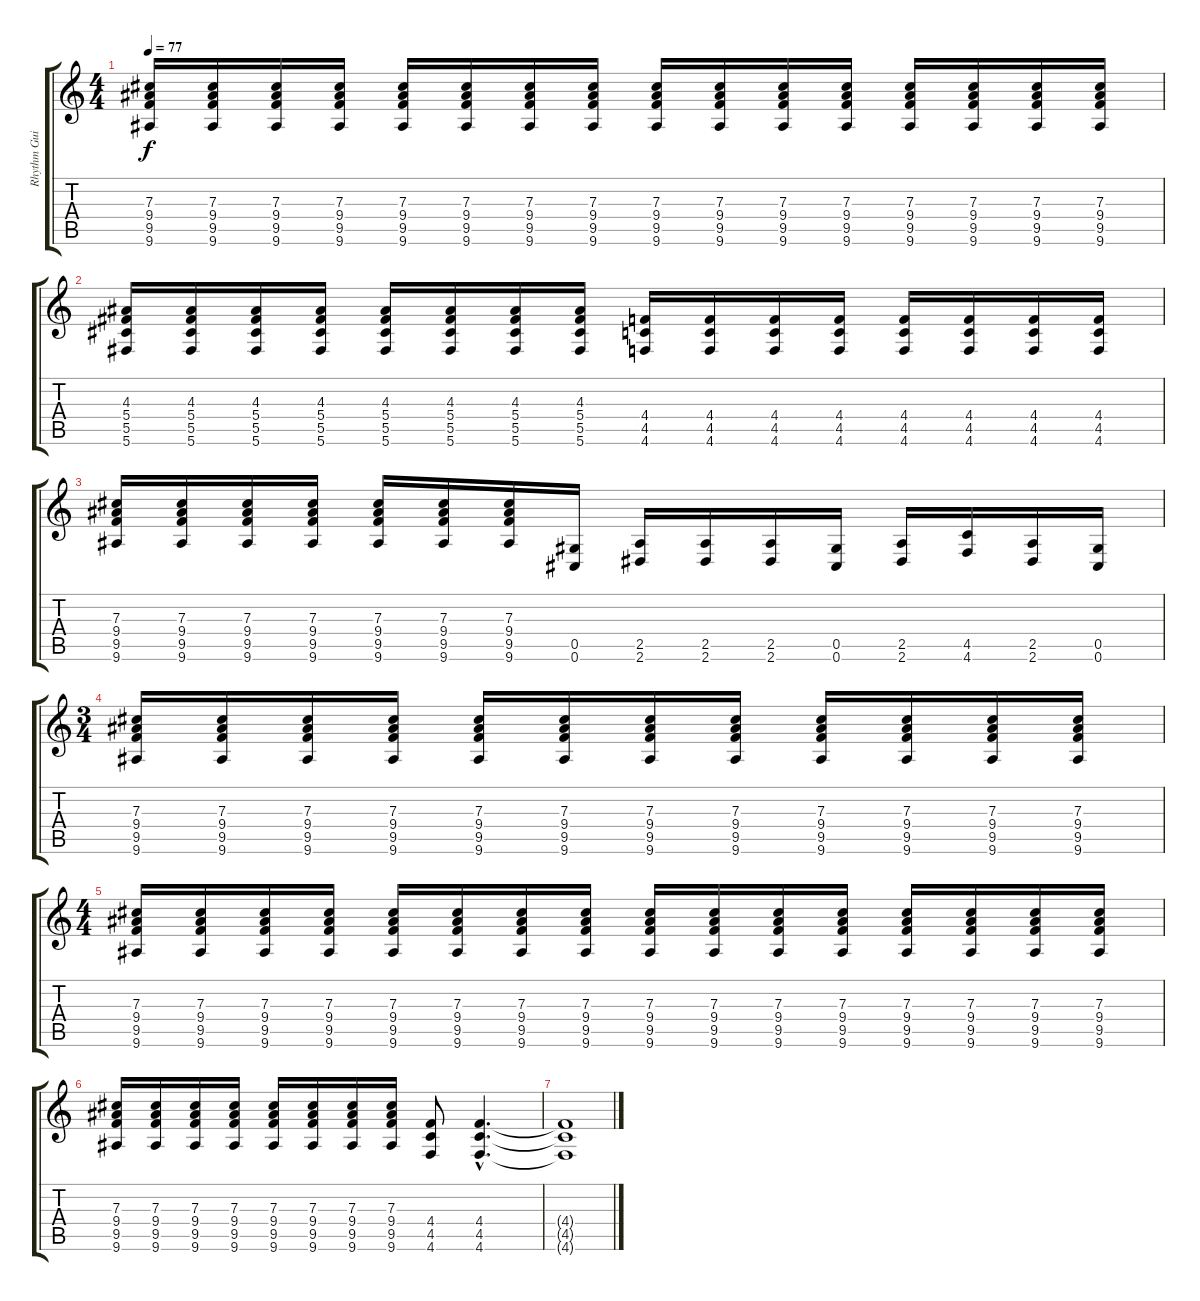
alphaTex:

\track ("Rhythm Guitar" "Rhythm Gui") {instrument overdrivenguitar}
\staff {score tabs}
\tuning (Eb4 Bb3 Gb3 Db3 Ab2 Db2) {hide}
\ts (4 4)
\tempo 77
\clef g2
\ks c
(7.3 9.4 9.5 9.6).16{dy f} (7.3 9.4 9.5 9.6).16 (7.3 9.4 9.5 9.6).16 (7.3 9.4 9.5 9.6).16 (7.3 9.4 9.5 9.6).16 (7.3 9.4 9.5 9.6).16 (7.3 9.4 9.5 9.6).16 (7.3 9.4 9.5 9.6).16 (7.3 9.4 9.5 9.6).16 (7.3 9.4 9.5 9.6).16 (7.3 9.4 9.5 9.6).16 (7.3 9.4 9.5 9.6).16 (7.3 9.4 9.5 9.6).16 (7.3 9.4 9.5 9.6).16 (7.3 9.4 9.5 9.6).16 (7.3 9.4 9.5 9.6).16 |
(4.3 5.4 5.5 5.6).16 (4.3 5.4 5.5 5.6).16 (4.3 5.4 5.5 5.6).16 (4.3 5.4 5.5 5.6).16 (4.3 5.4 5.5 5.6).16 (4.3 5.4 5.5 5.6).16 (4.3 5.4 5.5 5.6).16 (4.3 5.4 5.5 5.6).16 (4.4 4.5 4.6).16 (4.4 4.5 4.6).16 (4.4 4.5 4.6).16 (4.4 4.5 4.6).16 (4.4 4.5 4.6).16 (4.4 4.5 4.6).16 (4.4 4.5 4.6).16 (4.4 4.5 4.6).16 |
(7.3 9.4 9.5 9.6).16 (7.3 9.4 9.5 9.6).16 (7.3 9.4 9.5 9.6).16 (7.3 9.4 9.5 9.6).16 (7.3 9.4 9.5 9.6).16 (7.3 9.4 9.5 9.6).16 (7.3 9.4 9.5 9.6).16 (0.5 0.6).16 (2.5 2.6).16 (2.5 2.6).16 (2.5 2.6).16 (0.5 0.6).16 (2.5 2.6).16 (4.5 4.6).16 (2.5 2.6).16 (0.5 0.6).16 |
\ts (3 4)
(7.3 9.4 9.5 9.6).16 (7.3 9.4 9.5 9.6).16 (7.3 9.4 9.5 9.6).16 (7.3 9.4 9.5 9.6).16 (7.3 9.4 9.5 9.6).16 (7.3 9.4 9.5 9.6).16 (7.3 9.4 9.5 9.6).16 (7.3 9.4 9.5 9.6).16 (7.3 9.4 9.5 9.6).16 (7.3 9.4 9.5 9.6).16 (7.3 9.4 9.5 9.6).16 (7.3 9.4 9.5 9.6).16 |
\ts (4 4)
(7.3 9.4 9.5 9.6).16 (7.3 9.4 9.5 9.6).16 (7.3 9.4 9.5 9.6).16 (7.3 9.4 9.5 9.6).16 (7.3 9.4 9.5 9.6).16 (7.3 9.4 9.5 9.6).16 (7.3 9.4 9.5 9.6).16 (7.3 9.4 9.5 9.6).16 (7.3 9.4 9.5 9.6).16 (7.3 9.4 9.5 9.6).16 (7.3 9.4 9.5 9.6).16 (7.3 9.4 9.5 9.6).16 (7.3 9.4 9.5 9.6).16 (7.3 9.4 9.5 9.6).16 (7.3 9.4 9.5 9.6).16 (7.3 9.4 9.5 9.6).16 |
(7.3 9.4 9.5 9.6).16 (7.3 9.4 9.5 9.6).16 (7.3 9.4 9.5 9.6).16 (7.3 9.4 9.5 9.6).16 (7.3 9.4 9.5 9.6).16 (7.3 9.4 9.5 9.6).16 (7.3 9.4 9.5 9.6).16 (7.3 9.4 9.5 9.6).16 (4.4 4.5 4.6).8 (4.4{hac} 4.5{hac} 4.6{hac}).4{d} |
(4.4{t} 4.5{t} 4.6{t}).1
